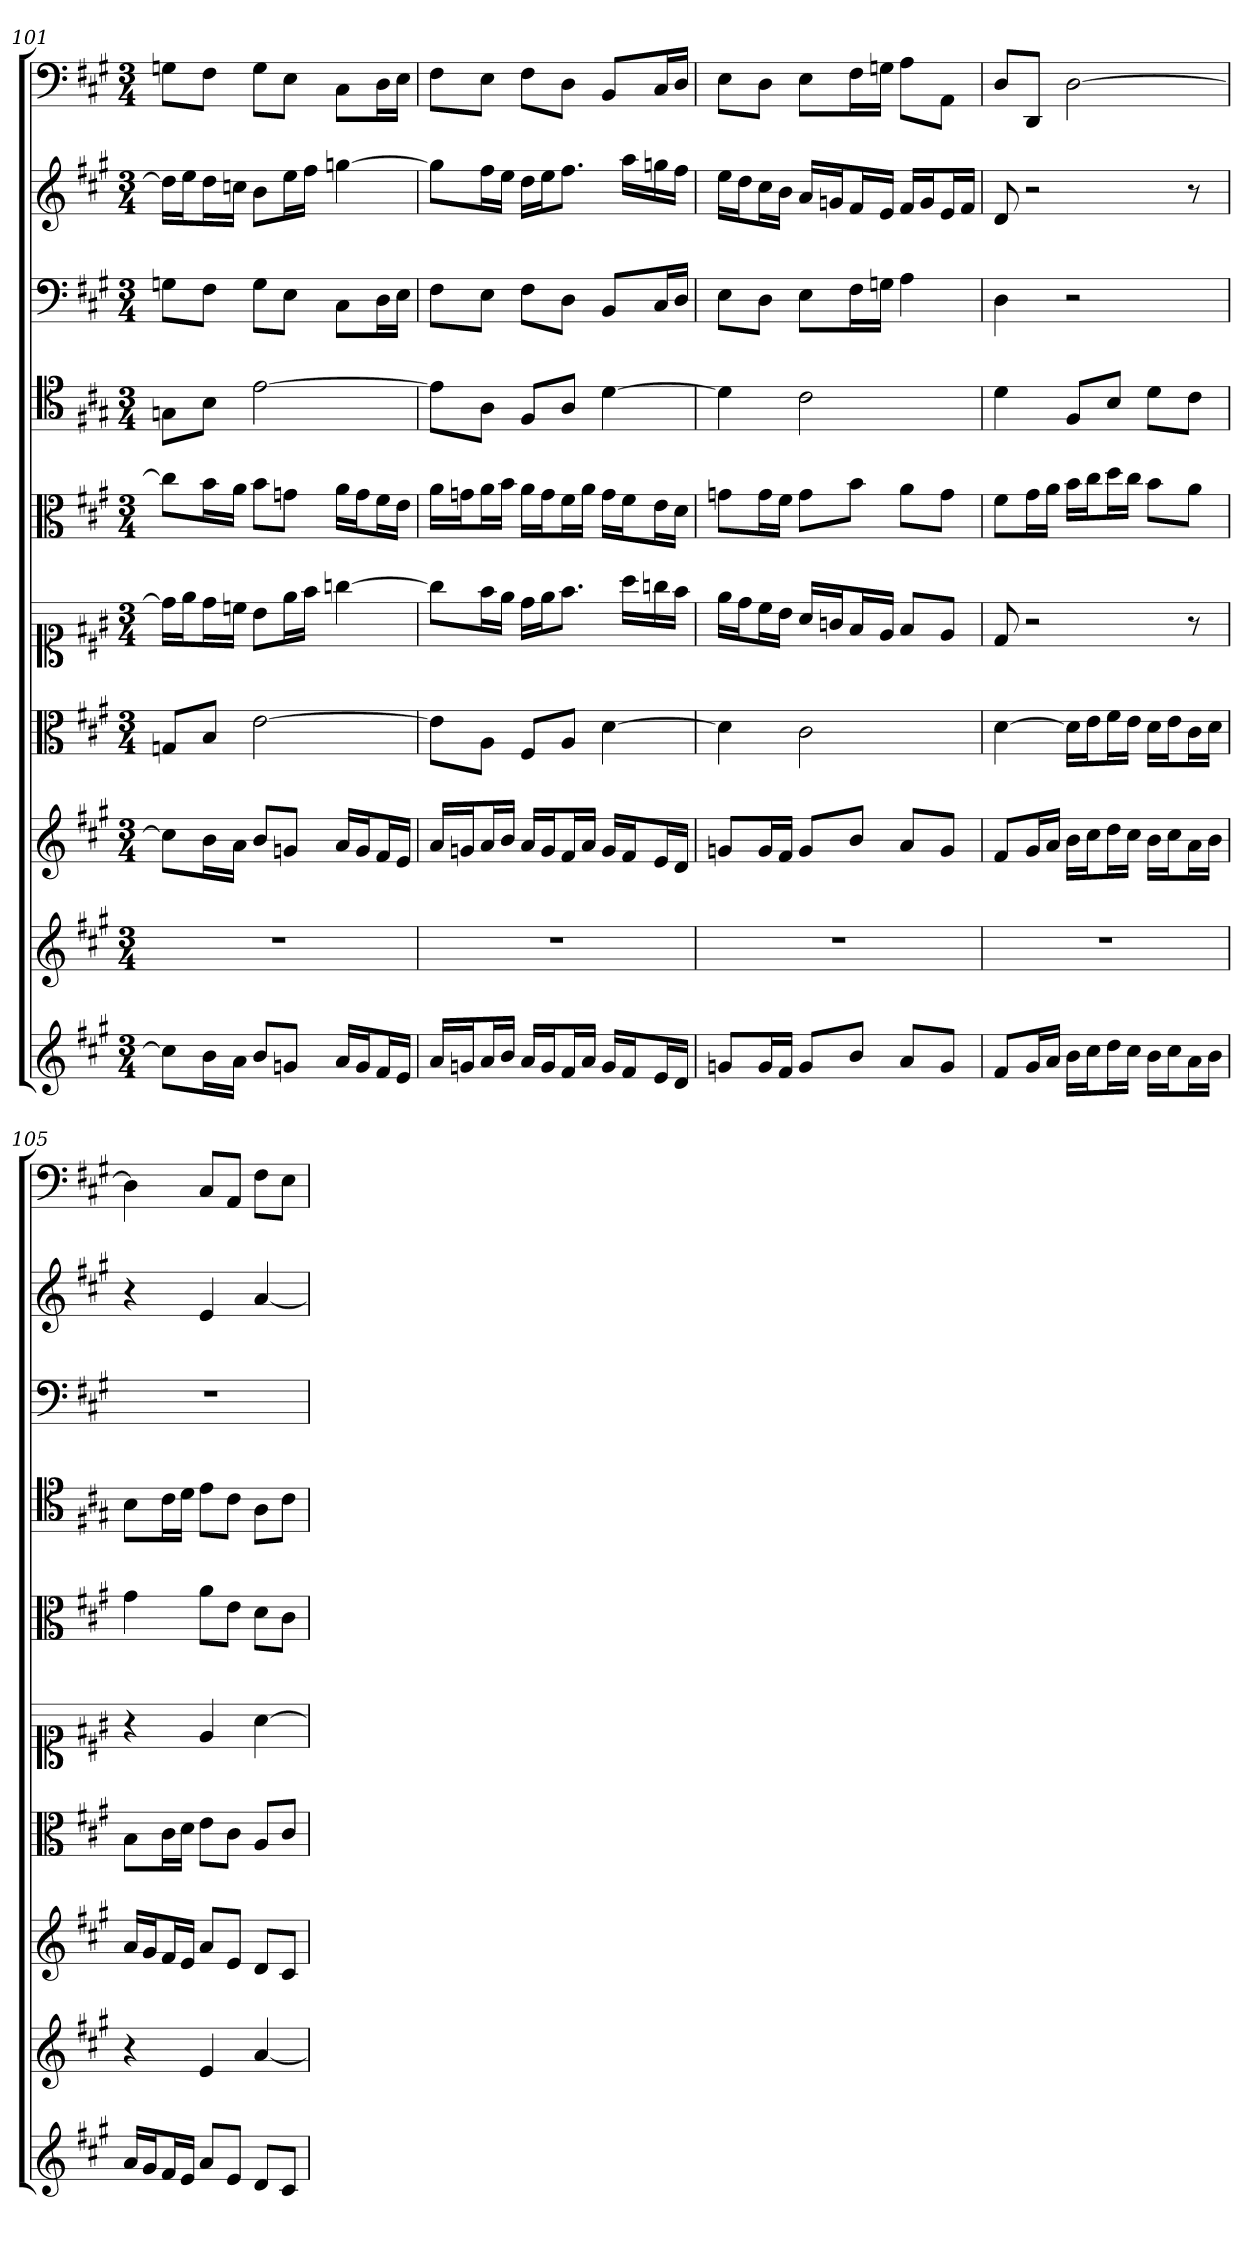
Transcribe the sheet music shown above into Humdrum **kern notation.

**kern	**kern	**kern	**kern	**kern	**kern	**kern	**kern	**kern	**kern
*part10	*part9	*part8	*part7	*part6	*part5	*part4	*part3	*part2	*part1
*staff10	*staff9	*staff8	*staff7	*staff6	*staff5	*staff4	*staff3	*staff2	*staff1
*	*	*	*clefC3	*clefC1	*clefC3	*clefC4	*clefF4	*	*clefF4
*k[f#c#g#]	*k[f#c#g#]	*k[f#c#g#]	*k[f#c#g#]	*k[f#c#g#]	*k[f#c#g#]	*k[f#c#g#]	*k[f#c#g#]	*k[f#c#g#]	*k[f#c#g#]
*A:	*A:	*A:	*A:	*A:	*A:	*A:	*A:	*A:	*A:
*M3/4	*M3/4	*M3/4	*M3/4	*M3/4	*M3/4	*M3/4	*M3/4	*M3/4	*M3/4
=101	=101	=101	=101	=101	=101	=101	=101	=101	=101
8ccL]	2.r	8ccL]	8Gn/L	16dd\LL]	8cc\L]	8Gn\L	8Gn\L	16ddLL]	8Gn\L
.	.	.	.	16ee\J	.	.	.	16eeJ	.
16bL	.	16bL	8B/J	16dd\L	16b\L	8B\J	8F#\J	16ddL	8F#\J
16aJJ	.	16aJJ	.	16ccn\JJ	16a\JJ	.	.	16ccnJJ	.
8bL	.	8bL	[2e	8b\L	8b\L	[2e	8G\L	8bL	8G\L
8gnJ	.	8gnJ	.	16ee\L	8gn\J	.	8E\J	16eeL	8E\J
.	.	.	.	16ff#\JJ	.	.	.	16ff#JJ	.
16aLL	.	16aLL	.	[4ggn	16a\LL	.	8C#\L	[4ggn	8C#\L
16gJ	.	16gJ	.	.	16g\J	.	.	.	.
16f#L	.	16f#L	.	.	16f#\L	.	16D\L	.	16D\L
16eJJ	.	16eJJ	.	.	16e\JJ	.	16E\JJ	.	16E\JJ
=102	=102	=102	=102	=102	=102	=102	=102	=102	=102
16aLL	2.r	16aLL	8e\L]	8gg\L]	16a\LL	8e\L]	8F#\L	8ggL]	8F#\L
16gnJ	.	16gnJ	.	.	16gn\J	.	.	.	.
16aL	.	16aL	8A\J	16ff#\L	16a\L	8A\J	8E\J	16ff#L	8E\J
16bJJ	.	16bJJ	.	16ee\JJ	16b\JJ	.	.	16eeJJ	.
16aLL	.	16aLL	8F#/L	16dd\LL	16a\LL	8F#/L	8F#\L	16ddLL	8F#\L
16gJ	.	16gJ	.	16ee\J	16g\J	.	.	16eeJ	.
16f#L	.	16f#L	8A/J	8.ff#\J	16f#\L	8A/J	8D\J	8.ff#J	8D\J
16aJJ	.	16aJJ	.	.	16a\JJ	.	.	.	.
16gLL	.	16gLL	[4d	.	16g\LL	[4d	8BB/L	.	8BB/L
16f#J	.	16f#J	.	16aa\LL	16f#\J	.	.	16aaLL	.
16eL	.	16eL	.	16ggn\	16e\L	.	16C#/L	16ggn	16C#/L
16dJJ	.	16dJJ	.	16ff#\JJ	16d\JJ	.	16D/JJ	16ff#JJ	16D/JJ
=103	=103	=103	=103	=103	=103	=103	=103	=103	=103
8gnL	2.r	8gnL	4d]	16ee\LL	8gn\L	4d]	8E\L	16eeLL	8E\L
.	.	.	.	16dd\J	.	.	.	16ddJ	.
16gL	.	16gL	.	16cc#\L	16g\L	.	8D\J	16cc#L	8D\J
16f#JJ	.	16f#JJ	.	16b\JJ	16f#\JJ	.	.	16bJJ	.
8gL	.	8gL	2c#	16a/LL	8g\L	2c#	8E\L	16aLL	8E\L
.	.	.	.	16gn/J	.	.	.	16gnJ	.
8bJ	.	8bJ	.	16f#/L	8b\J	.	16F#\L	16f#L	16F#\L
.	.	.	.	16e/JJ	.	.	16Gn\JJ	16eJJ	16Gn\JJ
8aL	.	8aL	.	8f#/L	8a\L	.	4A	16f#LL	8A\L
.	.	.	.	.	.	.	.	16gJ	.
8gJ	.	8gJ	.	8e/J	8g\J	.	.	16eL	8AA\J
.	.	.	.	.	.	.	.	16f#JJ	.
=104	=104	=104	=104	=104	=104	=104	=104	=104	=104
8f#L	2.r	8f#L	[4d	8d	8f#\L	4d	4D	8d	8D/L
16g#L	.	16g#L	.	2r	16g#\L	.	.	2r	8DD/J
16aJJ	.	16aJJ	.	.	16a\JJ	.	.	.	.
16bLL	.	16bLL	16d\LL]	.	16b\LL	8F#/L	2r	.	[2D
16cc#J	.	16cc#J	16e\J	.	16cc#\J	.	.	.	.
16ddL	.	16ddL	16f#\L	.	16dd\L	8B/J	.	.	.
16cc#JJ	.	16cc#JJ	16e\JJ	.	16cc#\JJ	.	.	.	.
16bLL	.	16bLL	16d\LL	.	8b\L	8d\L	.	.	.
16cc#J	.	16cc#J	16e\J	.	.	.	.	.	.
16aL	.	16aL	16c#\L	8r	8a\J	8c#\J	.	8r	.
16bJJ	.	16bJJ	16d\JJ	.	.	.	.	.	.
=105	=105	=105	=105	=105	=105	=105	=105	=105	=105
16aLL	4r	16aLL	8B\L	4r	4g#	8B\L	2.r	4r	4D]
16g#J	.	16g#J	.	.	.	.	.	.	.
16f#L	.	16f#L	16c#\L	.	.	16c#\L	.	.	.
16eJJ	.	16eJJ	16d\JJ	.	.	16d\JJ	.	.	.
8aL	4e	8aL	8e\L	4e	8a\L	8e\L	.	4e	8C#/L
8eJ	.	8eJ	8c#\J	.	8e\J	8c#\J	.	.	8AA/J
8dL	[4a	8dL	8A/L	[4a	8d\L	8A\L	.	[4a	8F#\L
8c#J	.	8c#J	8c#/J	.	8c#\J	8c#\J	.	.	8E\J
=	=	=	=	=	=	=	=	=	=
*-	*-	*-	*-	*-	*-	*-	*-	*-	*-
